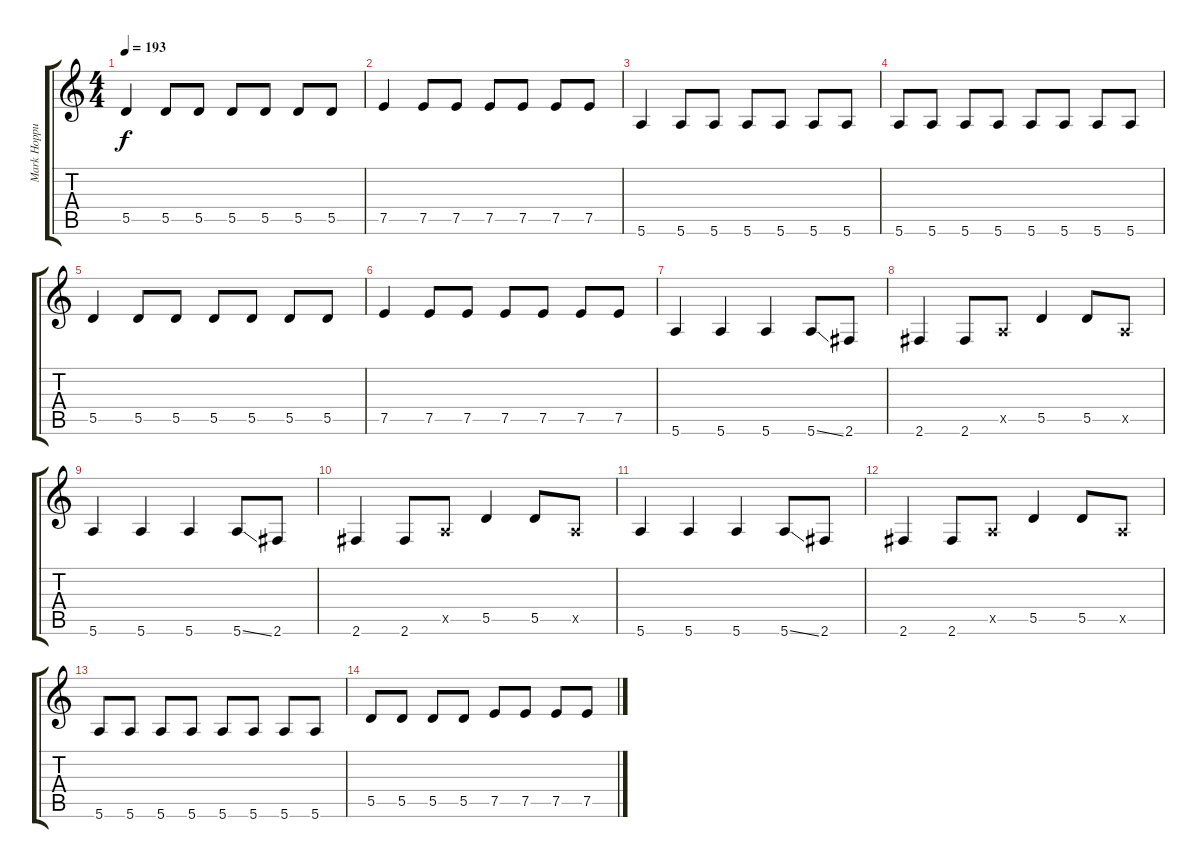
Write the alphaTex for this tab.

\track ("Mark Hoppus" "Mark Hoppu") {instrument electricbasspick}
\staff {score tabs}
\tuning (E4 B3 G3 D3 A2 E2) {hide}
\ts (4 4)
\tempo 193
\clef g2
\ks c
5.5.4{dy f} 5.5.8 5.5.8 5.5.8 5.5.8 5.5.8 5.5.8 |
7.5.4 7.5.8 7.5.8 7.5.8 7.5.8 7.5.8 7.5.8 |
5.6.4 5.6.8 5.6.8 5.6.8 5.6.8 5.6.8 5.6.8 |
5.6.8 5.6.8 5.6.8 5.6.8 5.6.8 5.6.8 5.6.8 5.6.8 |
5.5.4 5.5.8 5.5.8 5.5.8 5.5.8 5.5.8 5.5.8 |
7.5.4 7.5.8 7.5.8 7.5.8 7.5.8 7.5.8 7.5.8 |
5.6.4 5.6.4 5.6.4 5.6{ss}.8 2.6.8 |
2.6.4 2.6.8 0.5{x}.8 5.5.4 5.5.8 0.5{x}.8 |
5.6.4 5.6.4 5.6.4 5.6{ss}.8 2.6.8 |
2.6.4 2.6.8 0.5{x}.8 5.5.4 5.5.8 0.5{x}.8 |
5.6.4 5.6.4 5.6.4 5.6{ss}.8 2.6.8 |
2.6.4 2.6.8 0.5{x}.8 5.5.4 5.5.8 0.5{x}.8 |
5.6.8 5.6.8 5.6.8 5.6.8 5.6.8 5.6.8 5.6.8 5.6.8 |
5.5.8 5.5.8 5.5.8 5.5.8 7.5.8 7.5.8 7.5.8 7.5.8
